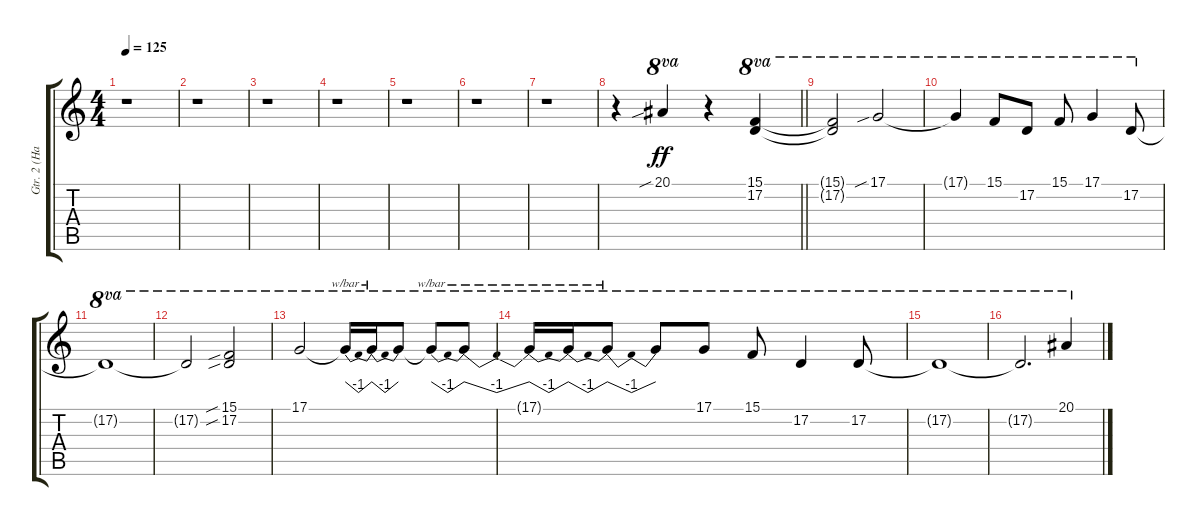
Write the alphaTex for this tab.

\track ("Gtr. 2 (Harmonica Arr. For Guitar)" "Gtr. 2 (Ha") {instrument harmonica}
\staff {score tabs}
\tuning (D4 A3 F3 C3 G2 D2) {hide}
\ts (4 4)
\tempo 125
\clef g2
\ks c
r.1{dy ff} |
r.1 |
r.1 |
r.1 |
r.1 |
r.1 |
r.1 |
\barLineRight lightlight
r.4 20.1{sib}.4{ot 8va} r.4 (15.1 17.2).4{ot 8va} |
(15.1{t} 17.2{t}).2{ot 8va} 17.1{sib}.2{ot 8va} |
17.1{t}.4{ot 8va} 15.1.8{ot 8va} 17.2.8{ot 8va} 15.1.8{ot 8va} 17.1.4{ot 8va} 17.2.8{ot 8va} |
17.2{t}.1{ot 8va} |
17.2{t}.2{ot 8va} (15.1{sib} 17.2{sib}).2{ot 8va} |
17.1.2{ot 8va} 17.1{t}.16{tbe (dip default 0 0 30 -4 60 0) ot 8va} 17.1{t}.16{tbe (dip default 0 0 30 -4 60 0) ot 8va} 17.1{t}.8{ot 8va} 17.1{t}.8{tbe (dip default 0 0 30 -4 60 0) ot 8va} 17.1{t}.8{tbe (dip default 0 0 30 -4 60 0) ot 8va} |
17.1{t}.16{tbe (dip default 0 0 30 -4 60 0) ot 8va} 17.1{t}.16{tbe (dip default 0 0 30 -4 60 0) ot 8va} 17.1{t}.8{tbe (dip default 0 0 30 -4 60 0) ot 8va} 17.1{t}.8{ot 8va} 17.1.8{ot 8va} 15.1.8{ot 8va} 17.2.4{ot 8va} 17.2.8{ot 8va} |
17.2{t}.1{ot 8va} |
17.2{t}.2{d ot 8va} 20.1.4{ot 8va}
